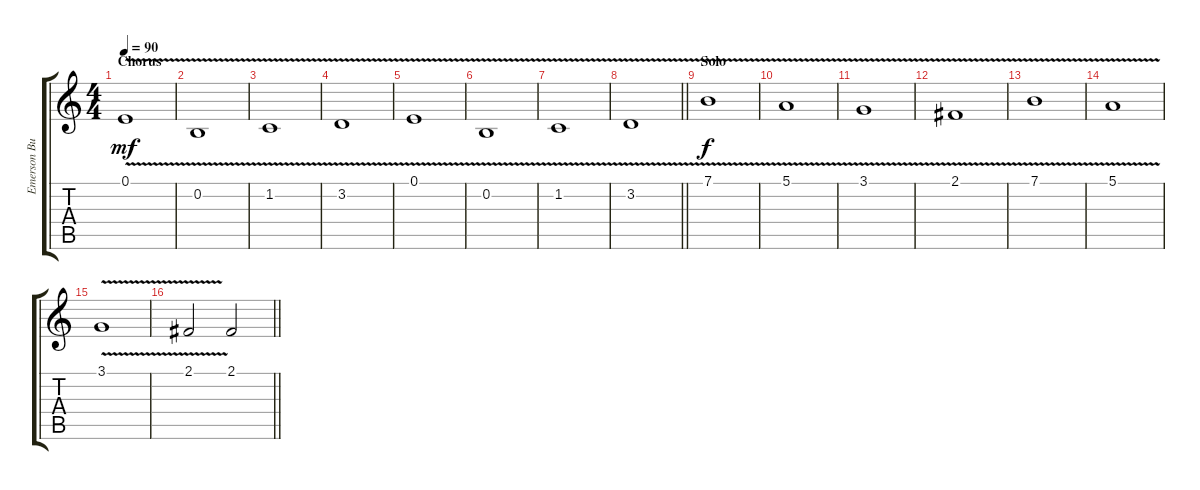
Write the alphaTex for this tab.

\track ("Emerson Burton (Keyboard)" "Emerson Bu") {instrument violin}
\staff {score tabs}
\tuning (E4 B3 G3 D3 A2 E2) {hide}
\ts (4 4)
\section ("" "Chorus")
\tempo 90
\clef g2
\ks c
0.1{v}.1{dy mf} |
0.2{v}.1 |
1.2{v}.1 |
3.2{v}.1 |
0.1{v}.1 |
0.2{v}.1 |
1.2{v}.1 |
\barLineRight lightlight
3.2{v}.1 |
\section ("" "Solo")
7.1{v}.1{dy f} |
5.1{v}.1 |
3.1{v}.1 |
2.1{v}.1 |
7.1{v}.1 |
5.1{v}.1 |
3.1{v}.1 |
\barLineRight lightlight
2.1{v}.2{volume 2} 2.1.2{volume 6}
